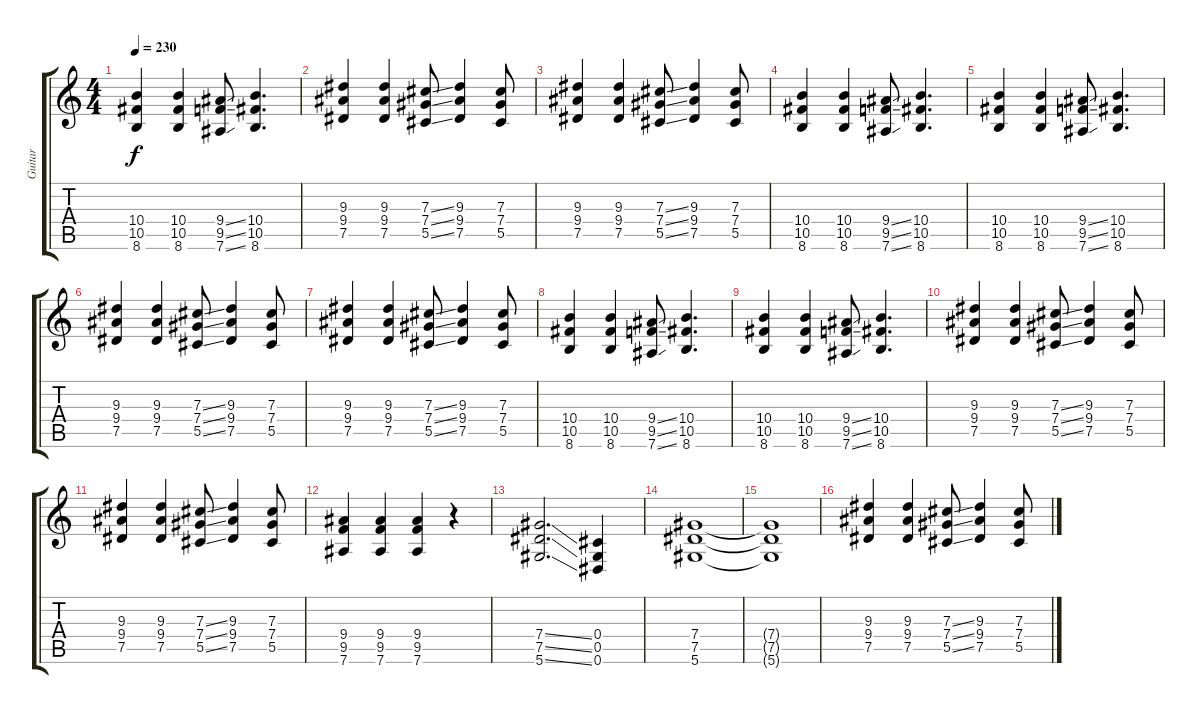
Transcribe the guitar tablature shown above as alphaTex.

\track ("Guitar" "Guitar") {instrument distortionguitar}
\staff {score tabs}
\tuning (Eb4 Bb3 Gb3 Db3 Ab2 Eb2) {hide}
\ts (4 4)
\tempo 230
\clef g2
\ks c
(10.4 10.5 8.6).4{dy f} (10.4 10.5 8.6).4 (9.4{ss} 9.5{ss} 7.6{ss}).8 (10.4 10.5 8.6).4{d} |
(9.3 9.4 7.5).4 (9.3 9.4 7.5).4 (7.3{ss} 7.4{ss} 5.5{ss}).8 (9.3 9.4 7.5).4 (7.3 7.4 5.5).8 |
(9.3 9.4 7.5).4 (9.3 9.4 7.5).4 (7.3{ss} 7.4{ss} 5.5{ss}).8 (9.3 9.4 7.5).4 (7.3 7.4 5.5).8 |
(10.4 10.5 8.6).4 (10.4 10.5 8.6).4 (9.4{ss} 9.5{ss} 7.6{ss}).8 (10.4 10.5 8.6).4{d} |
(10.4 10.5 8.6).4 (10.4 10.5 8.6).4 (9.4{ss} 9.5{ss} 7.6{ss}).8 (10.4 10.5 8.6).4{d} |
(9.3 9.4 7.5).4 (9.3 9.4 7.5).4 (7.3{ss} 7.4{ss} 5.5{ss}).8 (9.3 9.4 7.5).4 (7.3 7.4 5.5).8 |
(9.3 9.4 7.5).4 (9.3 9.4 7.5).4 (7.3{ss} 7.4{ss} 5.5{ss}).8 (9.3 9.4 7.5).4 (7.3 7.4 5.5).8 |
(10.4 10.5 8.6).4 (10.4 10.5 8.6).4 (9.4{ss} 9.5{ss} 7.6{ss}).8 (10.4 10.5 8.6).4{d} |
(10.4 10.5 8.6).4 (10.4 10.5 8.6).4 (9.4{ss} 9.5{ss} 7.6{ss}).8 (10.4 10.5 8.6).4{d} |
(9.3 9.4 7.5).4 (9.3 9.4 7.5).4 (7.3{ss} 7.4{ss} 5.5{ss}).8 (9.3 9.4 7.5).4 (7.3 7.4 5.5).8 |
(9.3 9.4 7.5).4 (9.3 9.4 7.5).4 (7.3{ss} 7.4{ss} 5.5{ss}).8 (9.3 9.4 7.5).4 (7.3 7.4 5.5).8 |
(9.4 9.5 7.6).4 (9.4 9.5 7.6).4 (9.4 9.5 7.6).4 r.4 |
(7.4{ss} 7.5{ss} 5.6{ss}).2{d} (0.4 0.5 0.6).4 |
(7.4 7.5 5.6).1 |
(7.4{t} 7.5{t} 5.6{t}).1 |
(9.3 9.4 7.5).4 (9.3 9.4 7.5).4 (7.3{ss} 7.4{ss} 5.5{ss}).8 (9.3 9.4 7.5).4 (7.3 7.4 5.5).8
